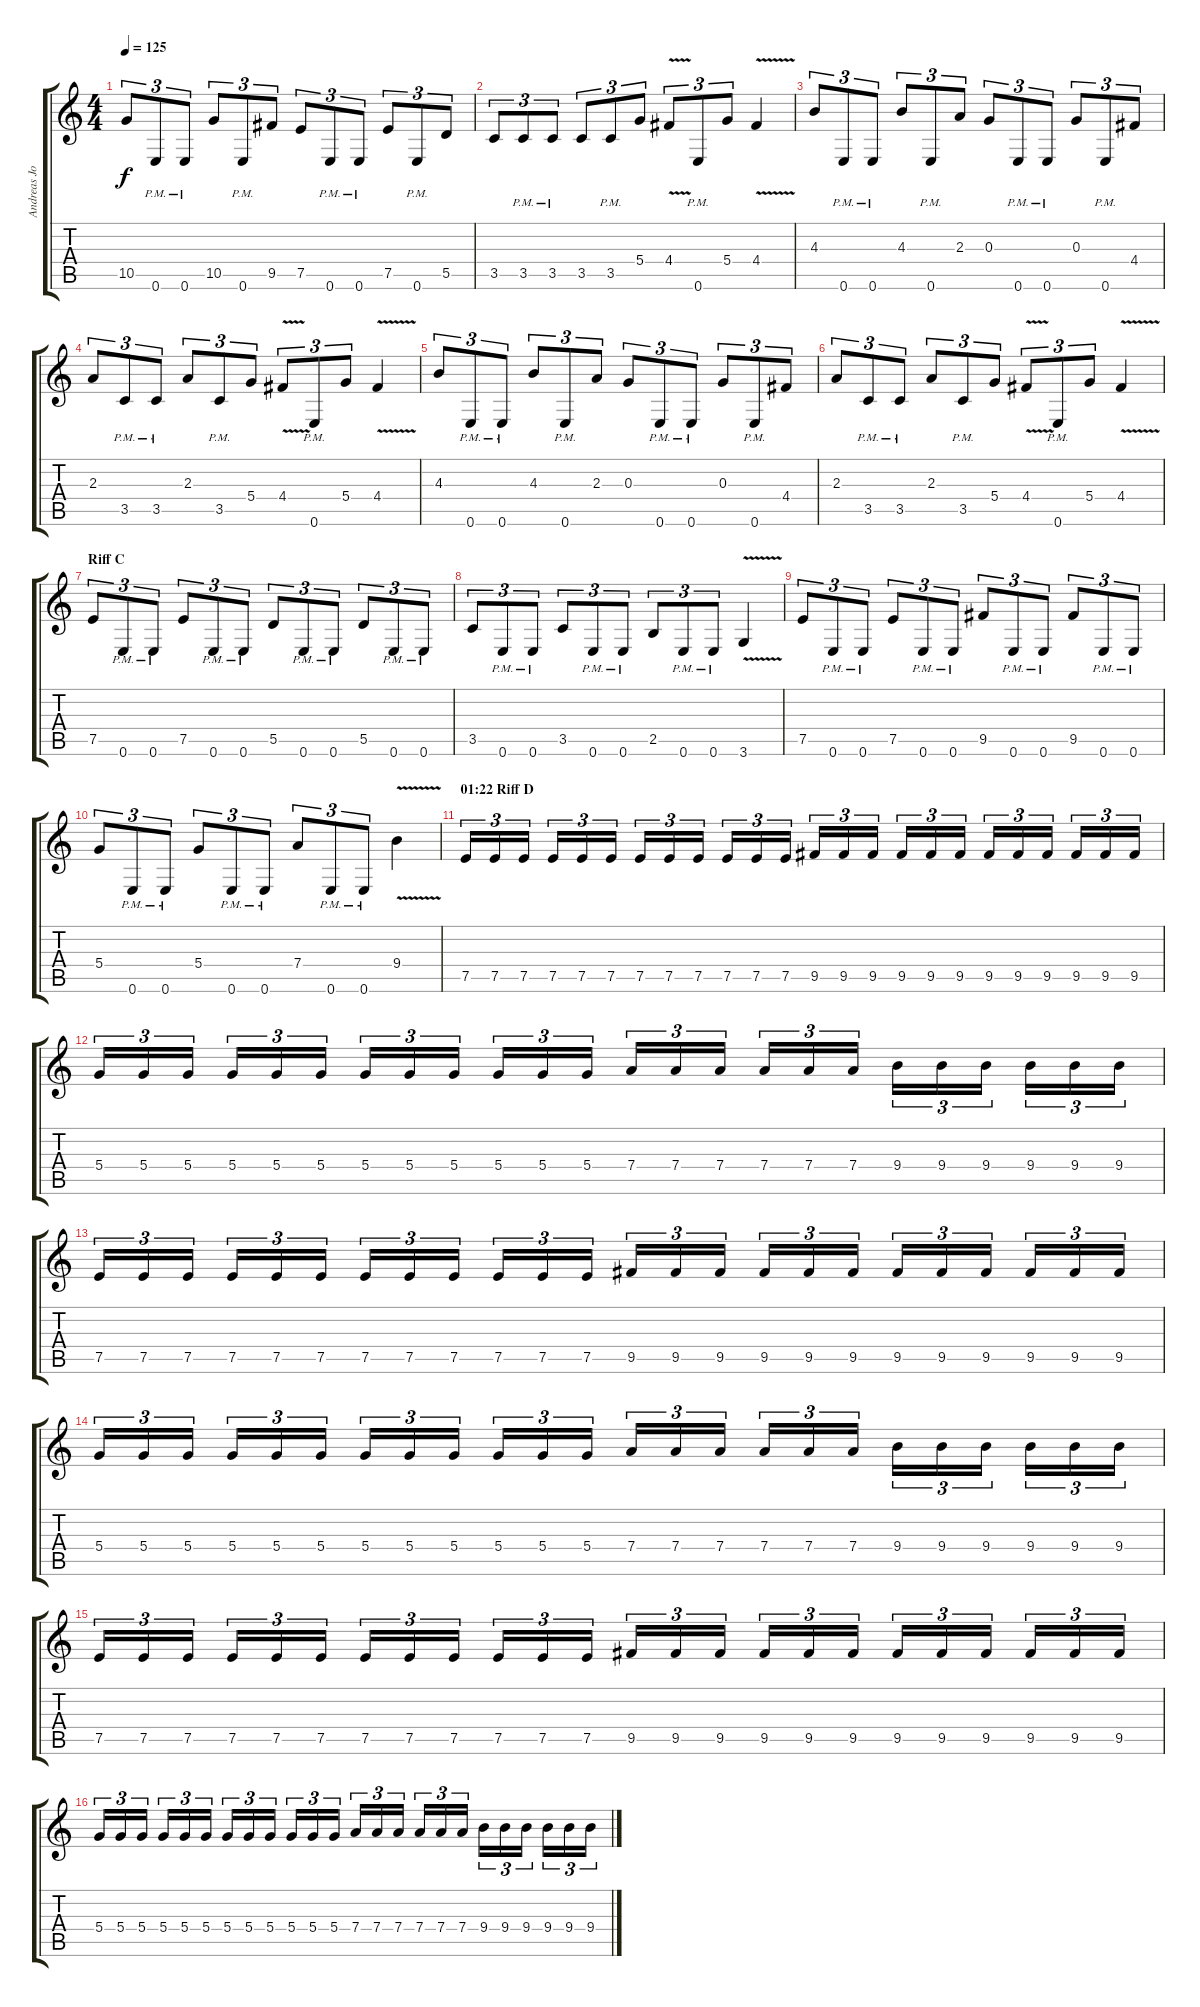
\track ("Andreas Johansson" "Andreas Jo") {instrument distortionguitar}
\staff {score tabs}
\tuning (E4 B3 G3 D3 A2 E2) {hide}
\ts (4 4)
\tempo 125
\clef g2
\ks c
10.5.8{tu (3 2) dy f} 0.6{pm}.8{tu (3 2)} 0.6{pm}.8{tu (3 2)} 10.5.8{tu (3 2)} 0.6{pm}.8{tu (3 2)} 9.5.8{tu (3 2)} 7.5.8{tu (3 2)} 0.6{pm}.8{tu (3 2)} 0.6{pm}.8{tu (3 2)} 7.5.8{tu (3 2)} 0.6{pm}.8{tu (3 2)} 5.5.8{tu (3 2)} |
3.5.8{tu (3 2)} 3.5{pm}.8{tu (3 2)} 3.5{pm}.8{tu (3 2)} 3.5.8{tu (3 2)} 3.5{pm}.8{tu (3 2)} 5.4.8{tu (3 2)} 4.4{v}.8{tu (3 2)} 0.6{pm}.8{tu (3 2)} 5.4.8{tu (3 2)} 4.4{v}.4 |
4.3.8{tu (3 2) balance 3} 0.6{pm}.8{tu (3 2)} 0.6{pm}.8{tu (3 2)} 4.3.8{tu (3 2)} 0.6{pm}.8{tu (3 2)} 2.3.8{tu (3 2)} 0.3.8{tu (3 2)} 0.6{pm}.8{tu (3 2)} 0.6{pm}.8{tu (3 2)} 0.3.8{tu (3 2)} 0.6{pm}.8{tu (3 2)} 4.4.8{tu (3 2)} |
2.3.8{tu (3 2)} 3.5{pm}.8{tu (3 2)} 3.5{pm}.8{tu (3 2)} 2.3.8{tu (3 2)} 3.5{pm}.8{tu (3 2)} 5.4.8{tu (3 2)} 4.4{v}.8{tu (3 2)} 0.6{pm}.8{tu (3 2)} 5.4.8{tu (3 2)} 4.4{v}.4 |
4.3.8{tu (3 2)} 0.6{pm}.8{tu (3 2)} 0.6{pm}.8{tu (3 2)} 4.3.8{tu (3 2)} 0.6{pm}.8{tu (3 2)} 2.3.8{tu (3 2)} 0.3.8{tu (3 2)} 0.6{pm}.8{tu (3 2)} 0.6{pm}.8{tu (3 2)} 0.3.8{tu (3 2)} 0.6{pm}.8{tu (3 2)} 4.4.8{tu (3 2)} |
2.3.8{tu (3 2)} 3.5{pm}.8{tu (3 2)} 3.5{pm}.8{tu (3 2)} 2.3.8{tu (3 2)} 3.5{pm}.8{tu (3 2)} 5.4.8{tu (3 2)} 4.4{v}.8{tu (3 2)} 0.6{pm}.8{tu (3 2)} 5.4.8{tu (3 2)} 4.4{v}.4 |
\section ("" "Riff C")
7.5.8{tu (3 2) balance 3} 0.6{pm}.8{tu (3 2)} 0.6{pm}.8{tu (3 2)} 7.5.8{tu (3 2)} 0.6{pm}.8{tu (3 2)} 0.6{pm}.8{tu (3 2)} 5.5.8{tu (3 2)} 0.6{pm}.8{tu (3 2)} 0.6{pm}.8{tu (3 2)} 5.5.8{tu (3 2)} 0.6{pm}.8{tu (3 2)} 0.6{pm}.8{tu (3 2)} |
3.5.8{tu (3 2)} 0.6{pm}.8{tu (3 2)} 0.6{pm}.8{tu (3 2)} 3.5.8{tu (3 2)} 0.6{pm}.8{tu (3 2)} 0.6{pm}.8{tu (3 2)} 2.5.8{tu (3 2)} 0.6{pm}.8{tu (3 2)} 0.6{pm}.8{tu (3 2)} 3.6{v}.4 |
7.5.8{tu (3 2)} 0.6{pm}.8{tu (3 2)} 0.6{pm}.8{tu (3 2)} 7.5.8{tu (3 2)} 0.6{pm}.8{tu (3 2)} 0.6{pm}.8{tu (3 2)} 9.5.8{tu (3 2)} 0.6{pm}.8{tu (3 2)} 0.6{pm}.8{tu (3 2)} 9.5.8{tu (3 2)} 0.6{pm}.8{tu (3 2)} 0.6{pm}.8{tu (3 2)} |
5.4.8{tu (3 2)} 0.6{pm}.8{tu (3 2)} 0.6{pm}.8{tu (3 2)} 5.4.8{tu (3 2)} 0.6{pm}.8{tu (3 2)} 0.6{pm}.8{tu (3 2)} 7.4.8{tu (3 2)} 0.6{pm}.8{tu (3 2)} 0.6{pm}.8{tu (3 2)} 9.4{v}.4 |
\section ("" "01:22 Riff D")
7.5.16{tu (3 2)} 7.5.16{tu (3 2)} 7.5.16{tu (3 2)} 7.5.16{tu (3 2)} 7.5.16{tu (3 2)} 7.5.16{tu (3 2)} 7.5.16{tu (3 2)} 7.5.16{tu (3 2)} 7.5.16{tu (3 2)} 7.5.16{tu (3 2)} 7.5.16{tu (3 2)} 7.5.16{tu (3 2)} 9.5.16{tu (3 2)} 9.5.16{tu (3 2)} 9.5.16{tu (3 2)} 9.5.16{tu (3 2)} 9.5.16{tu (3 2)} 9.5.16{tu (3 2)} 9.5.16{tu (3 2)} 9.5.16{tu (3 2)} 9.5.16{tu (3 2)} 9.5.16{tu (3 2)} 9.5.16{tu (3 2)} 9.5.16{tu (3 2)} |
5.4.16{tu (3 2)} 5.4.16{tu (3 2)} 5.4.16{tu (3 2)} 5.4.16{tu (3 2)} 5.4.16{tu (3 2)} 5.4.16{tu (3 2)} 5.4.16{tu (3 2)} 5.4.16{tu (3 2)} 5.4.16{tu (3 2)} 5.4.16{tu (3 2)} 5.4.16{tu (3 2)} 5.4.16{tu (3 2)} 7.4.16{tu (3 2)} 7.4.16{tu (3 2)} 7.4.16{tu (3 2)} 7.4.16{tu (3 2)} 7.4.16{tu (3 2)} 7.4.16{tu (3 2)} 9.4.16{tu (3 2)} 9.4.16{tu (3 2)} 9.4.16{tu (3 2)} 9.4.16{tu (3 2)} 9.4.16{tu (3 2)} 9.4.16{tu (3 2)} |
7.5.16{tu (3 2)} 7.5.16{tu (3 2)} 7.5.16{tu (3 2)} 7.5.16{tu (3 2)} 7.5.16{tu (3 2)} 7.5.16{tu (3 2)} 7.5.16{tu (3 2)} 7.5.16{tu (3 2)} 7.5.16{tu (3 2)} 7.5.16{tu (3 2)} 7.5.16{tu (3 2)} 7.5.16{tu (3 2)} 9.5.16{tu (3 2)} 9.5.16{tu (3 2)} 9.5.16{tu (3 2)} 9.5.16{tu (3 2)} 9.5.16{tu (3 2)} 9.5.16{tu (3 2)} 9.5.16{tu (3 2)} 9.5.16{tu (3 2)} 9.5.16{tu (3 2)} 9.5.16{tu (3 2)} 9.5.16{tu (3 2)} 9.5.16{tu (3 2)} |
5.4.16{tu (3 2)} 5.4.16{tu (3 2)} 5.4.16{tu (3 2)} 5.4.16{tu (3 2)} 5.4.16{tu (3 2)} 5.4.16{tu (3 2)} 5.4.16{tu (3 2)} 5.4.16{tu (3 2)} 5.4.16{tu (3 2)} 5.4.16{tu (3 2)} 5.4.16{tu (3 2)} 5.4.16{tu (3 2)} 7.4.16{tu (3 2)} 7.4.16{tu (3 2)} 7.4.16{tu (3 2)} 7.4.16{tu (3 2)} 7.4.16{tu (3 2)} 7.4.16{tu (3 2)} 9.4.16{tu (3 2)} 9.4.16{tu (3 2)} 9.4.16{tu (3 2)} 9.4.16{tu (3 2)} 9.4.16{tu (3 2)} 9.4.16{tu (3 2)} |
7.5.16{tu (3 2)} 7.5.16{tu (3 2)} 7.5.16{tu (3 2)} 7.5.16{tu (3 2)} 7.5.16{tu (3 2)} 7.5.16{tu (3 2)} 7.5.16{tu (3 2)} 7.5.16{tu (3 2)} 7.5.16{tu (3 2)} 7.5.16{tu (3 2)} 7.5.16{tu (3 2)} 7.5.16{tu (3 2)} 9.5.16{tu (3 2)} 9.5.16{tu (3 2)} 9.5.16{tu (3 2)} 9.5.16{tu (3 2)} 9.5.16{tu (3 2)} 9.5.16{tu (3 2)} 9.5.16{tu (3 2)} 9.5.16{tu (3 2)} 9.5.16{tu (3 2)} 9.5.16{tu (3 2)} 9.5.16{tu (3 2)} 9.5.16{tu (3 2)} |
5.4.16{tu (3 2)} 5.4.16{tu (3 2)} 5.4.16{tu (3 2)} 5.4.16{tu (3 2)} 5.4.16{tu (3 2)} 5.4.16{tu (3 2)} 5.4.16{tu (3 2)} 5.4.16{tu (3 2)} 5.4.16{tu (3 2)} 5.4.16{tu (3 2)} 5.4.16{tu (3 2)} 5.4.16{tu (3 2)} 7.4.16{tu (3 2)} 7.4.16{tu (3 2)} 7.4.16{tu (3 2)} 7.4.16{tu (3 2)} 7.4.16{tu (3 2)} 7.4.16{tu (3 2)} 9.4.16{tu (3 2)} 9.4.16{tu (3 2)} 9.4.16{tu (3 2)} 9.4.16{tu (3 2)} 9.4.16{tu (3 2)} 9.4.16{tu (3 2)}
